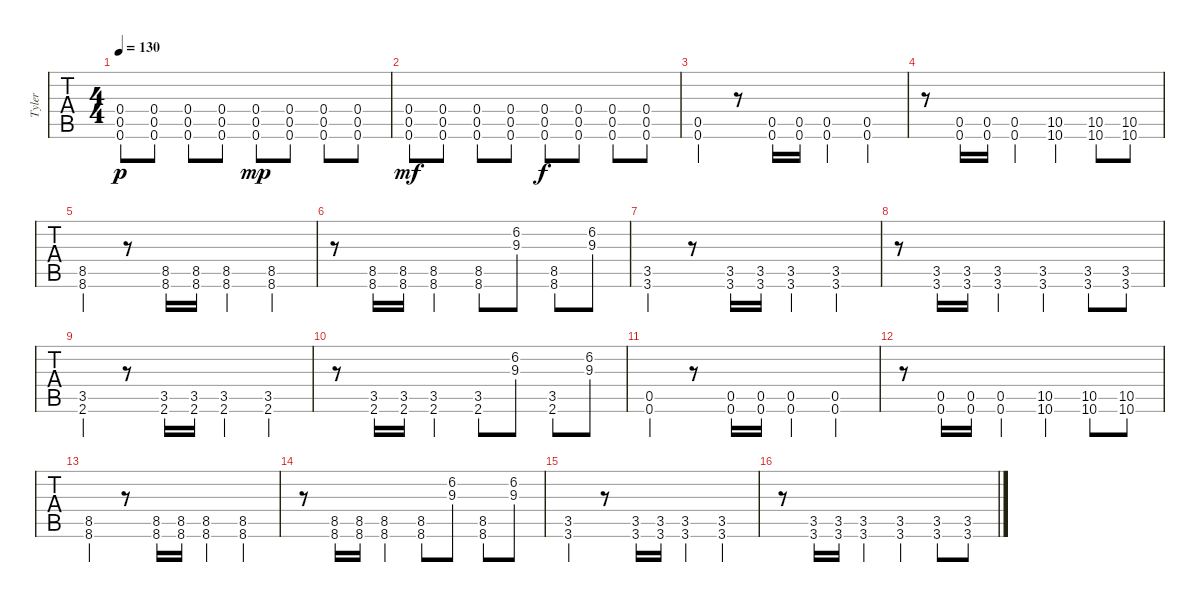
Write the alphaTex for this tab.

\track ("Tyler" "Tyler") {instrument distortionguitar}
\staff {tabs}
\tuning (D4 A3 F3 C3 G2 C2) {hide}
\ts (4 4)
\tempo 130
\clef g2
\ks c
(0.4 0.5 0.6).8{dy p} (0.4 0.5 0.6).8 (0.4 0.5 0.6).8 (0.4 0.5 0.6).8 (0.4 0.5 0.6).8{dy mp} (0.4 0.5 0.6).8 (0.4 0.5 0.6).8 (0.4 0.5 0.6).8 |
(0.4 0.5 0.6).8{dy mf} (0.4 0.5 0.6).8 (0.4 0.5 0.6).8 (0.4 0.5 0.6).8 (0.4 0.5 0.6).8{dy f} (0.4 0.5 0.6).8 (0.4 0.5 0.6).8 (0.4 0.5 0.6).8 |
(0.5 0.6).4 r.8 (0.5 0.6).16 (0.5 0.6).16 (0.5 0.6).4 (0.5 0.6).4 |
r.8 (0.5 0.6).16 (0.5 0.6).16 (0.5 0.6).4 (10.5 10.6).4 (10.5 10.6).8 (10.5 10.6).8 |
(8.5 8.6).4 r.8 (8.5 8.6).16 (8.5 8.6).16 (8.5 8.6).4 (8.5 8.6).4 |
r.8 (8.5 8.6).16 (8.5 8.6).16 (8.5 8.6).4 (8.5 8.6).8 (6.2 9.3).8 (8.5 8.6).8 (6.2 9.3).8 |
(3.5 3.6).4 r.8 (3.5 3.6).16 (3.5 3.6).16 (3.5 3.6).4 (3.5 3.6).4 |
r.8 (3.5 3.6).16 (3.5 3.6).16 (3.5 3.6).4 (3.5 3.6).4 (3.5 3.6).8 (3.5 3.6).8 |
(3.5 2.6).4 r.8 (3.5 2.6).16 (3.5 2.6).16 (3.5 2.6).4 (3.5 2.6).4 |
r.8 (3.5 2.6).16 (3.5 2.6).16 (3.5 2.6).4 (3.5 2.6).8 (6.2 9.3).8 (3.5 2.6).8 (6.2 9.3).8 |
(0.5 0.6).4 r.8 (0.5 0.6).16 (0.5 0.6).16 (0.5 0.6).4 (0.5 0.6).4 |
r.8 (0.5 0.6).16 (0.5 0.6).16 (0.5 0.6).4 (10.5 10.6).4 (10.5 10.6).8 (10.5 10.6).8 |
(8.5 8.6).4 r.8 (8.5 8.6).16 (8.5 8.6).16 (8.5 8.6).4 (8.5 8.6).4 |
r.8 (8.5 8.6).16 (8.5 8.6).16 (8.5 8.6).4 (8.5 8.6).8 (6.2 9.3).8 (8.5 8.6).8 (6.2 9.3).8 |
(3.5 3.6).4 r.8 (3.5 3.6).16 (3.5 3.6).16 (3.5 3.6).4 (3.5 3.6).4 |
r.8 (3.5 3.6).16 (3.5 3.6).16 (3.5 3.6).4 (3.5 3.6).4 (3.5 3.6).8 (3.5 3.6).8
